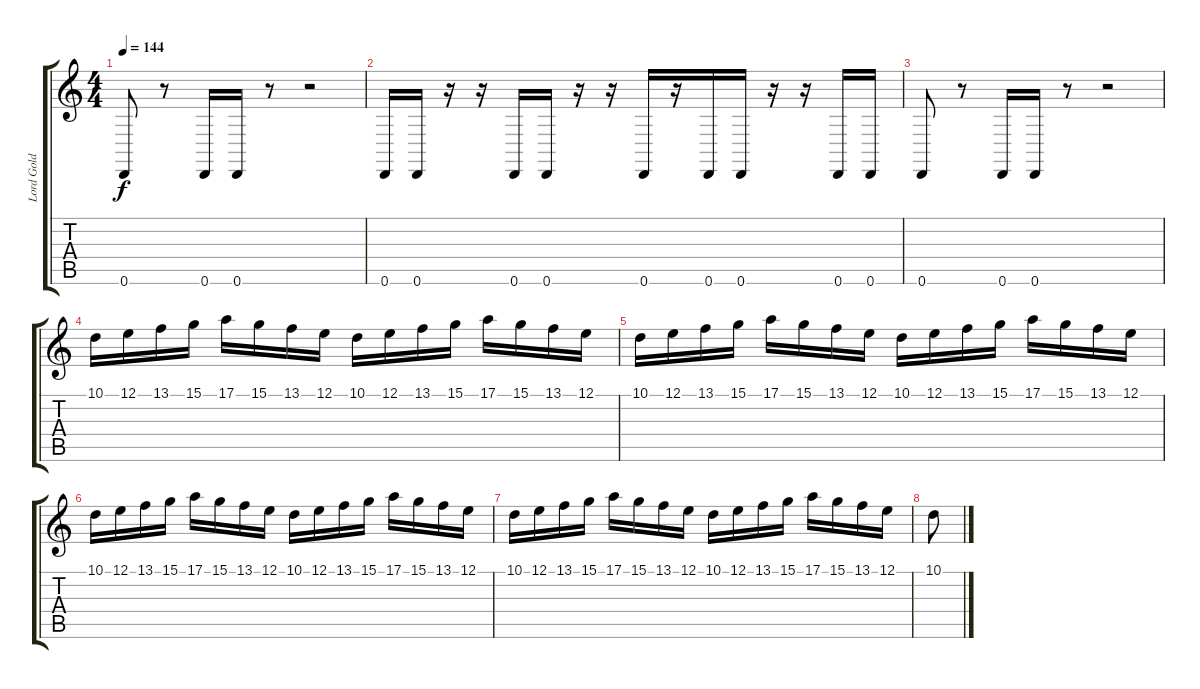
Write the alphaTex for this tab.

\track ("Lord Gold" "Lord Gold") {instrument lead1square}
\staff {score tabs}
\tuning (E4 B3 G3 D3 A2 D2) {hide}
\ts (4 4)
\tempo 144
\clef g2
\ks c
0.6.8{dy f} r.8 0.6.16 0.6.16 r.8 r.2 |
0.6.16 0.6.16 r.16 r.16 0.6.16 0.6.16 r.16 r.16 0.6.16 r.16 0.6.16 0.6.16 r.16 r.16 0.6.16 0.6.16 |
0.6.8 r.8 0.6.16 0.6.16 r.8 r.2 |
10.1.16{instrument lead1square} 12.1.16 13.1.16 15.1.16 17.1.16 15.1.16 13.1.16 12.1.16 10.1.16 12.1.16 13.1.16 15.1.16 17.1.16 15.1.16 13.1.16 12.1.16 |
10.1.16 12.1.16 13.1.16 15.1.16 17.1.16 15.1.16 13.1.16 12.1.16 10.1.16 12.1.16 13.1.16 15.1.16 17.1.16 15.1.16 13.1.16 12.1.16 |
10.1.16 12.1.16 13.1.16 15.1.16 17.1.16 15.1.16 13.1.16 12.1.16 10.1.16 12.1.16 13.1.16 15.1.16 17.1.16 15.1.16 13.1.16 12.1.16 |
10.1.16 12.1.16 13.1.16 15.1.16 17.1.16 15.1.16 13.1.16 12.1.16 10.1.16 12.1.16 13.1.16 15.1.16 17.1.16 15.1.16 13.1.16 12.1.16 |
10.1.8
